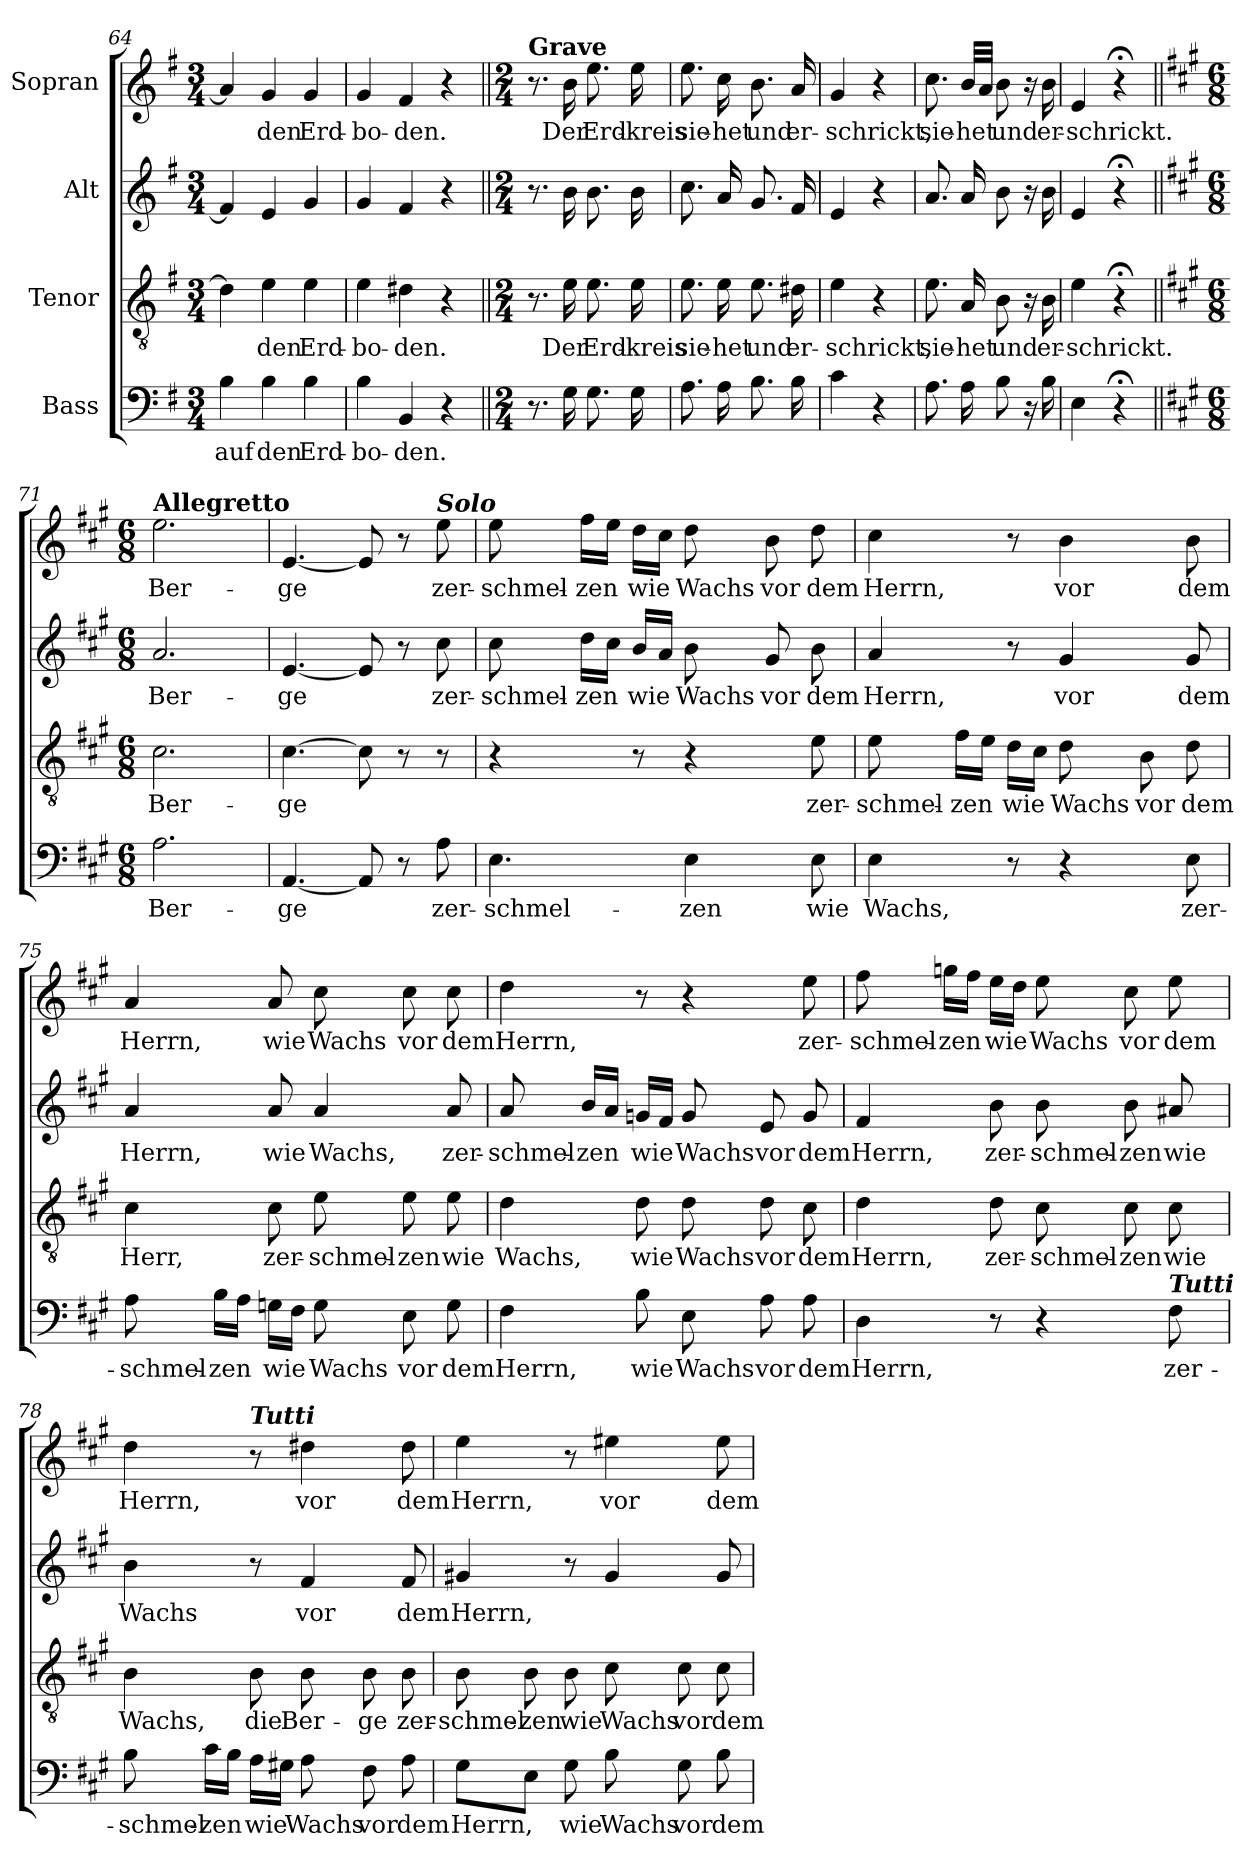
**kern	**text	**kern	**text	**kern	**text	**kern	**text
*part4	*part4	*part3	*part3	*part2	*part2	*part1	*part1
*staff4	*staff4	*staff3	*staff3	*staff2	*staff2	*staff1	*staff1
*I"Bass	*	*I"Tenor	*	*I"Alt	*	*I"Sopran	*
*clefF4	*	*clefGv2	*	*clefG2	*	*clefG2	*
*k[f#]	*	*k[f#]	*	*k[f#]	*	*k[f#]	*
*M3/4	*	*M3/4	*	*M3/4	*	*M3/4	*
=64	=64	=64	=64	=64	=64	=64	=64
4B\	auf	4d#\]	.	4f#/]	.	4a/]	.
4B\	den	4e\	den	4e/	.	4g/	den
4B\	Erd-	4e\	Erd-	4g/	.	4g/	Erd-
=65	=65	=65	=65	=65	=65	=65	=65
4B\	-bo-	4e\	-bo-	4g/	.	4g/	-bo-
4BB/	-den.	4d#X\	-den.	4f#/	.	4f#/	-den.
4r	.	4r	.	4r	.	4r	.
!!LO:LB:g=z
=66||	=66||	=66||	=66||	=66||	=66||	=66||	=66||
*M2/4	*	*M2/4	*	*M2/4	*	*M2/4	*
!	!	!	!	!	!	!LO:TX:a:B:t=Grave	!
8.r	.	8.r	.	8.r	.	8.r	.
16G\	.	16e\	Der	16b\	.	16b\	Der
8.G\	.	8.e\	Erd-	8.b\	.	8.ee\	Erd-
16G\	.	16e\	-kreis	16b\	.	16ee\	-kreis
=67	=67	=67	=67	=67	=67	=67	=67
8.A\	.	8.e\	sie-	8.cc\	.	8.ee\	sie-
16A\	.	16e\	-het	16a/	.	16cc\	-het
8.B\	.	8.e\	und	8.g/	.	8.b\	und
16B\	.	16d#X\	er-	16f#/	.	16a/	er-
=68	=68	=68	=68	=68	=68	=68	=68
4c\	.	4e\	-schrickt,	4e/	.	4g/	-schrickt,
4r	.	4r	.	4r	.	4r	.
=69	=69	=69	=69	=69	=69	=69	=69
8.A\	.	8.e\	sie-	8.a/	.	8.cc\	sie-
16A\	.	16A/	-het	16a/	.	32b/LLL	-het
.	.	.	.	.	.	32a/JJJ	.
8B\	.	8B\	und	8b\	.	8b\	und
16r	.	16r	.	16r	.	16r	.
16B\	.	16B\	er-	16b\	.	16b\	er-
=70	=70	=70	=70	=70	=70	=70	=70
4E\	.	4e\	-schrickt.	4e/	.	4e/	-schrickt.
4r;<	.	4r;<	.	4r;<	.	4r;<	.
!!LO:LB:g=z
=71||	=71||	=71||	=71||	=71||	=71||	=71||	=71||
*k[f#c#g#]	*	*k[f#c#g#]	*	*k[f#c#g#]	*	*k[f#c#g#]	*
*M6/8	*	*M6/8	*	*M6/8	*	*M6/8	*
!	!	!	!	!	!	!LO:TX:a:B:t=Allegretto	!
2.A\	Ber-	2.c#\	Ber-	2.a/	Ber-	2.ee\	Ber-
=72	=72	=72	=72	=72	=72	=72	=72
[4.AA/	-ge	[4.c#\	-ge	[4.e/	-ge	[4.e/	-ge
8AA/]	.	8c#\]	.	8e/]	.	8e/]	.
8r	.	8r	.	8r	.	8r	.
!	!	!	!	!	!	!LO:TX:a:Bi:t=Solo	!
8A\	zer-	8r	.	8cc#\	zer-	8ee\	zer-
=73	=73	=73	=73	=73	=73	=73	=73
4.E\	-schmel-	4r	.	8cc#\	-schmel-	8ee\	-schmel-
.	.	.	.	16dd\LL	-zen	16ff#\LL	-zen
.	.	.	.	16cc#\JJ	.	16ee\JJ	.
.	.	8r	.	16b/LL	wie	16dd\LL	wie
.	.	.	.	16a/JJ	.	16cc#\JJ	.
4E\	-zen	4r	.	8b\	Wachs	8dd\	Wachs
.	.	.	.	8g#/	vor	8b\	vor
8E\	wie	8e\	zer-	8b\	dem	8dd\	dem
=74	=74	=74	=74	=74	=74	=74	=74
4E\	Wachs,	8e\	-schmel-	4a/	Herrn,	4cc#\	Herrn,
.	.	16f#\LL	-zen	.	.	.	.
.	.	16e\JJ	.	.	.	.	.
8r	.	16d\LL	wie	8r	.	8r	.
.	.	16c#\JJ	.	.	.	.	.
4r	.	8d\	Wachs	4g#/	vor	4b\	vor
.	.	8B\	vor	.	.	.	.
8E\	zer-	8d\	dem	8g#/	dem	8b\	dem
!!LO:LB:g=z
=75	=75	=75	=75	=75	=75	=75	=75
8A\	-schmel-	4c#\	Herr,	4a/	Herrn,	4a/	Herrn,
16B\LL	-zen	.	.	.	.	.	.
16A\JJ	.	.	.	.	.	.	.
16Gn\LL	wie	8c#\	zer-	8a/	wie	8a/	wie
16F#\JJ	.	.	.	.	.	.	.
8G\	Wachs	8e\	-schmel-	4a/	Wachs,	8cc#\	Wachs
8E\	vor	8e\	-zen	.	.	8cc#\	vor
8G\	dem	8e\	wie	8a/	zer-	8cc#\	dem
=76	=76	=76	=76	=76	=76	=76	=76
4F#\	Herrn,	4d\	Wachs,	8a/	-schmel-	4dd\	Herrn,
.	.	.	.	16b/LL	-zen	.	.
.	.	.	.	16a/JJ	.	.	.
8B\	wie	8d\	wie	16gn/LL	wie	8r	.
.	.	.	.	16f#/JJ	.	.	.
8E\	Wachs	8d\	Wachs	8g/	Wachs	4r	.
8A\	vor	8d\	vor	8e/	vor	.	.
8A\	dem	8c#\	dem	8g/	dem	8ee\	zer-
=77	=77	=77	=77	=77	=77	=77	=77
4D\	Herrn,	4d\	Herrn,	4f#/	Herrn,	8ff#\	-schmel-
.	.	.	.	.	.	16ggn\LL	-zen
.	.	.	.	.	.	16ff#\JJ	.
8r	.	8d\	zer-	8b\	zer-	16ee\LL	wie
.	.	.	.	.	.	16dd\JJ	.
4r	.	8c#\	-schmel-	8b\	-schmel-	8ee\	Wachs
.	.	8c#\	-zen	8b\	-zen	8cc#\	vor
!LO:TX:a:Bi:t=Tutti	!	!	!	!	!	!	!
8F#\	zer-	8c#\	wie	8a#X/	wie	8ee\	dem
!!LO:PB:g=z
=78	=78	=78	=78	=78	=78	=78	=78
8B\	-schmel-	4B\	Wachs,	4b\	Wachs	4dd\	Herrn,
16c#\LL	-zen	.	.	.	.	.	.
16B\JJ	.	.	.	.	.	.	.
!	!	!	!	!	!	!LO:TX:a:Bi:t=Tutti	!
16A\LL	wie	8B\	die	8r	.	8r	.
16G#X\JJ	.	.	.	.	.	.	.
8A\	Wachs	8B\	Ber-	4f#/	vor	4dd#X\	vor
8F#\	vor	8B\	-ge	.	.	.	.
8A\	dem	8B\	zer-	8f#/	dem	8dd#\	dem
=79	=79	=79	=79	=79	=79	=79	=79
8G#\L	Herrn,	8B\	-schmel-	4g#X/	Herrn,	4ee\	Herrn,
8E\J	.	8B\	-zen	.	.	.	.
8G#\	wie	8B\	wie	8r	.	8r	.
8B\	Wachs	8c#\	Wachs	4g#/	.	4ee#X\	vor
8G#\	vor	8c#\	vor	.	.	.	.
8B\	dem	8c#\	dem	8g#/	.	8ee#\	dem
=	=	=	=	=	=	=	=
*-	*-	*-	*-	*-	*-	*-	*-
